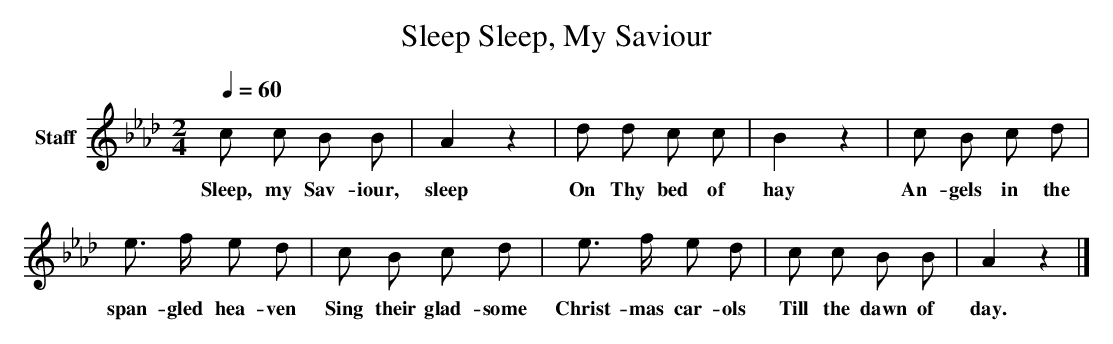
X:1
T: Sleep, My Saviour, Sleep
L: 1/4
M: 2/4
Q: 1/4=60
V: P1 name="Staff"
K: Ab
[V: P1]  c/ c/ B/ B/ | Az | d/ d/ c/ c/ | Bz | c/ B/ c/ d/ | e3/4 f/4 e/ d/ | c/ B/ c/ d/ | e3/4 f/4 e/ d/ | c/ c/ B/ B/ | Az|]
w: Sleep, my Sav- iour, sleep On Thy bed of hay An- gels in the span- gled hea- ven Sing their glad- some Christ- mas car- ols Till the dawn of day.
